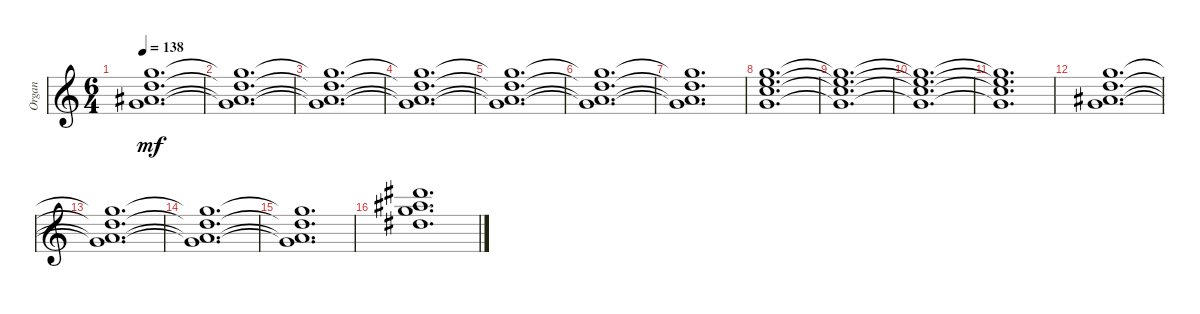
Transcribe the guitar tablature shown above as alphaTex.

\track ("Organ" "Organ") {instrument drawbarorgan}
\staff {score}
\tuning (E4 B3 G3 D3 A2 E2) {hide}
\ts (6 4)
\tempo 138
\clef g2
\ks c
(15.1{t} 15.2{t} 15.3{t} 17.4{t}).1{d dy mf} |
(15.1{t} 15.2{t} 15.3{t} 17.4{t}).1{d} |
(15.1{t} 15.2{t} 15.3{t} 17.4{t}).1{d} |
(15.1{t} 15.2{t} 15.3{t} 17.4{t}).1{d} |
(15.1{t} 15.2{t} 15.3{t} 17.4{t}).1{d} |
(15.1{t} 15.2{t} 15.3{t} 17.4{t}).1{d} |
(15.1{t} 15.2{t} 15.3{t} 17.4{t}).1{d} |
(15.1 17.2 17.3 17.4).1{d} |
(15.1{t} 17.2{t} 17.3{t} 17.4{t}).1{d} |
(15.1{t} 17.2{t} 17.3{t} 17.4{t}).1{d} |
(15.1{t} 17.2{t} 17.3{t} 17.4{t}).1{d} |
(15.1 15.2 15.3 17.4).1{d} |
(15.1{t} 15.2{t} 15.3{t} 17.4{t}).1{d} |
(15.1{t} 15.2{t} 15.3{t} 17.4{t}).1{d} |
(15.1{t} 15.2{t} 15.3{t} 17.4{t}).1{d} |
(23.1 23.2 24.3 25.4).1{d}
